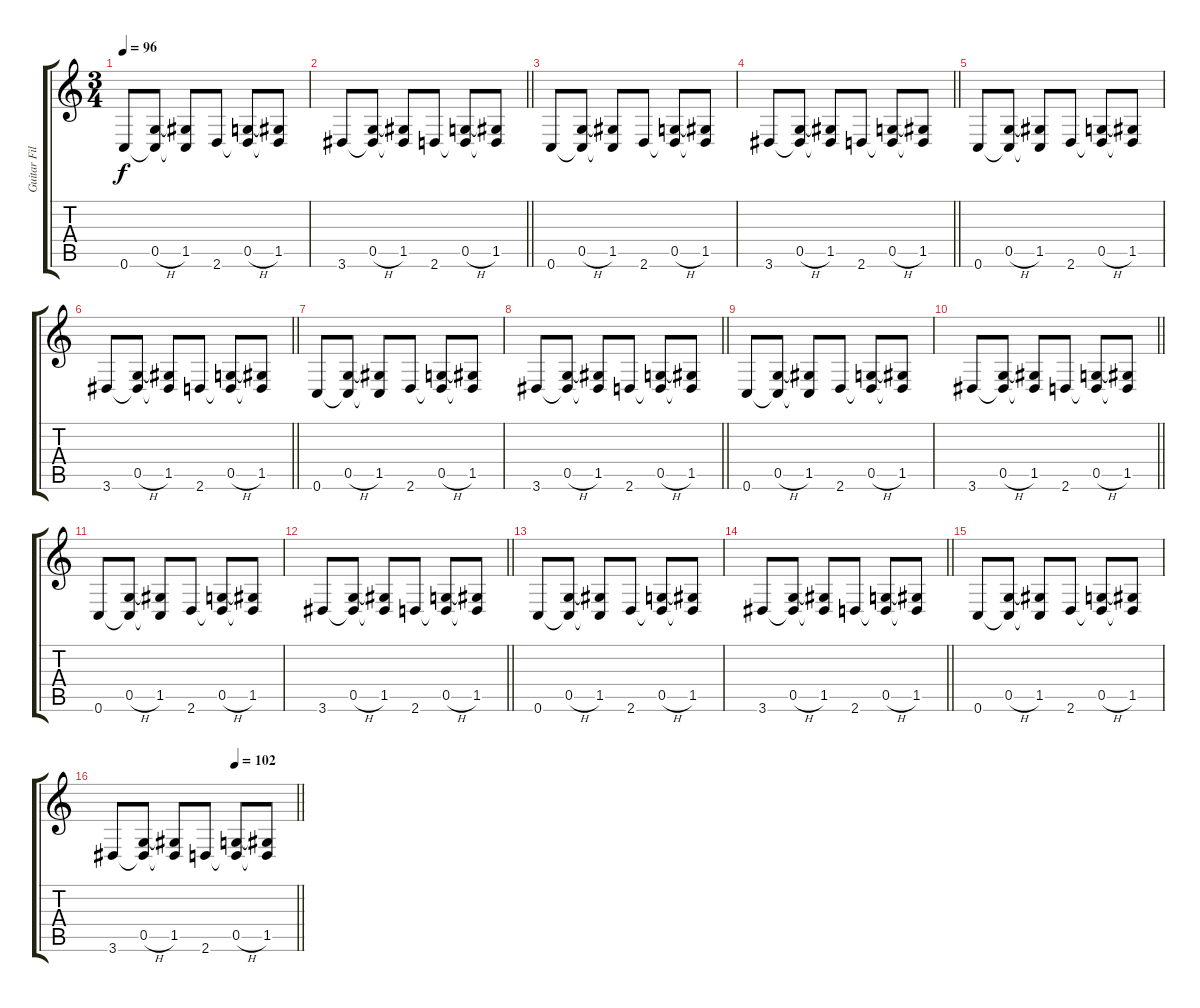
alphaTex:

\track ("Guitar Fill" "Guitar Fil") {instrument overdrivenguitar}
\staff {score tabs}
\tuning (D4 A3 F3 C3 G2 C2) {hide}
\ts (3 4)
\tempo 96
\clef g2
\ks c
0.6.8{dy f} (0.5{h} 0.6{t}).8 (1.5 0.6{t}).8 2.6.8 (0.5{h} 2.6{t}).8 (1.5 2.6{t}).8 |
\barLineRight lightlight
3.6.8 (0.5{h} 3.6{t}).8 (1.5 3.6{t}).8 2.6.8 (0.5{h} 2.6{t}).8 (1.5 2.6{t}).8 |
0.6.8 (0.5{h} 0.6{t}).8 (1.5 0.6{t}).8 2.6.8 (0.5{h} 2.6{t}).8 (1.5 2.6{t}).8 |
\barLineRight lightlight
3.6.8 (0.5{h} 3.6{t}).8 (1.5 3.6{t}).8 2.6.8 (0.5{h} 2.6{t}).8 (1.5 2.6{t}).8 |
0.6.8 (0.5{h} 0.6{t}).8 (1.5 0.6{t}).8 2.6.8 (0.5{h} 2.6{t}).8 (1.5 2.6{t}).8 |
\barLineRight lightlight
3.6.8 (0.5{h} 3.6{t}).8 (1.5 3.6{t}).8 2.6.8 (0.5{h} 2.6{t}).8 (1.5 2.6{t}).8 |
0.6.8 (0.5{h} 0.6{t}).8 (1.5 0.6{t}).8 2.6.8 (0.5{h} 2.6{t}).8 (1.5 2.6{t}).8 |
\barLineRight lightlight
3.6.8 (0.5{h} 3.6{t}).8 (1.5 3.6{t}).8 2.6.8 (0.5{h} 2.6{t}).8 (1.5 2.6{t}).8 |
0.6.8 (0.5{h} 0.6{t}).8 (1.5 0.6{t}).8 2.6.8 (0.5{h} 2.6{t}).8 (1.5 2.6{t}).8 |
\barLineRight lightlight
3.6.8 (0.5{h} 3.6{t}).8 (1.5 3.6{t}).8 2.6.8 (0.5{h} 2.6{t}).8 (1.5 2.6{t}).8 |
0.6.8 (0.5{h} 0.6{t}).8 (1.5 0.6{t}).8 2.6.8 (0.5{h} 2.6{t}).8 (1.5 2.6{t}).8 |
\barLineRight lightlight
3.6.8 (0.5{h} 3.6{t}).8 (1.5 3.6{t}).8 2.6.8 (0.5{h} 2.6{t}).8 (1.5 2.6{t}).8 |
0.6.8 (0.5{h} 0.6{t}).8 (1.5 0.6{t}).8 2.6.8 (0.5{h} 2.6{t}).8 (1.5 2.6{t}).8 |
\barLineRight lightlight
3.6.8 (0.5{h} 3.6{t}).8 (1.5 3.6{t}).8 2.6.8 (0.5{h} 2.6{t}).8 (1.5 2.6{t}).8 |
0.6.8 (0.5{h} 0.6{t}).8 (1.5 0.6{t}).8 2.6.8 (0.5{h} 2.6{t}).8 (1.5 2.6{t}).8 |
\tempo (102 0.6666666666666666)
\barLineRight lightlight
3.6.8 (0.5{h} 3.6{t}).8 (1.5 3.6{t}).8 2.6.8 (0.5{h} 2.6{t}).8 (1.5 2.6{t}).8
